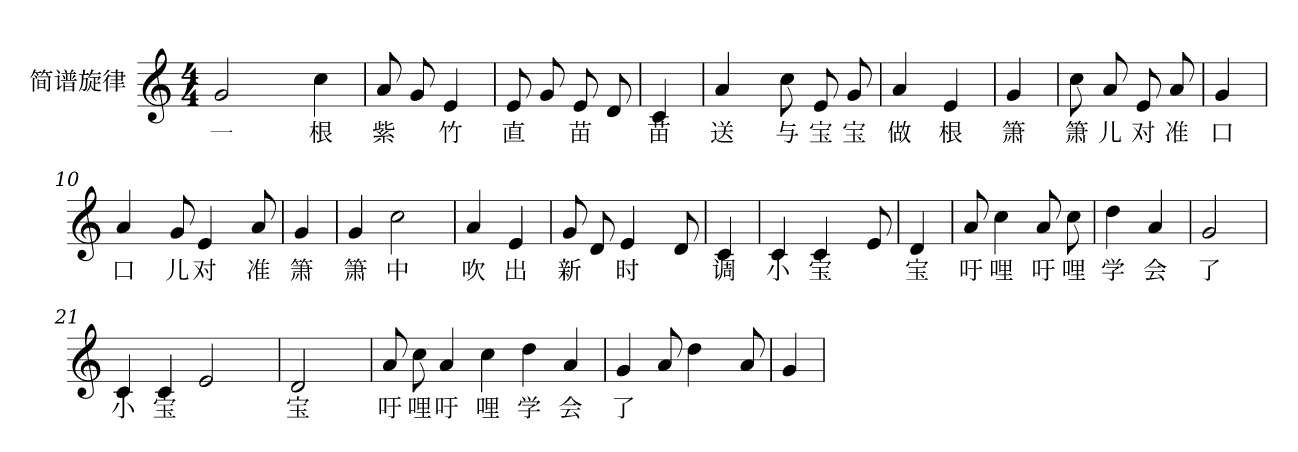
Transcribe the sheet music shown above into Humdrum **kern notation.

**kern	**text
*part1	*part1
*staff1	*staff1
*I"简谱旋律	*
*k[]	*
*M4/4	*
=1	=1
!LO:N:vis=2	!
2.g	一
4cc	根
=2	=2
8a	紫
8g	.
4e	竹
=3	=3
8e	直
8g	.
8e	苗
8d	.
=4	=4
4c	苗
=5	=5
!LO:N:vis=4	!
4.a	送
8cc	与
8e	宝
8g	宝
=6	=6
4a	做
4e	根
=7	=7
4g	箫
=8	=8
8cc	箫
8a	儿
8e	对
8a	准
=9	=9
4g	口
=10	=10
!LO:N:vis=4	!
4.a	口
8g	儿
!LO:N:vis=4	!
4.e	对
8a	准
=11	=11
4g	箫
=12	=12
4g	箫
2cc	中
=13	=13
4a	吹
4e	出
=14	=14
8g	新
8d	.
!LO:N:vis=4	!
4.e	时
8d	.
=15	=15
4c	调
=16	=16
4c	小
!LO:N:vis=4	!
4.c	宝
8e	.
=17	=17
4d	宝
=18	=18
8a	吁
4cc	哩
8a	吁
8cc	哩
=19	=19
4dd	学
4a	会
=20	=20
2g	了
=21	=21
4c	小
4c	宝
!LO:N:vis=2	!
2.e	.
=22	=22
!LO:N:vis=2	!
2.d	宝
=23	=23
8a	吁
8cc	哩
4a	吁
4cc	哩
4dd	学
4a	会
=24	=24
4g	了
8a	.
!LO:N:vis=4	!
4.dd	.
8a	.
=25	=25
4g	.
=	=
*-	*-
